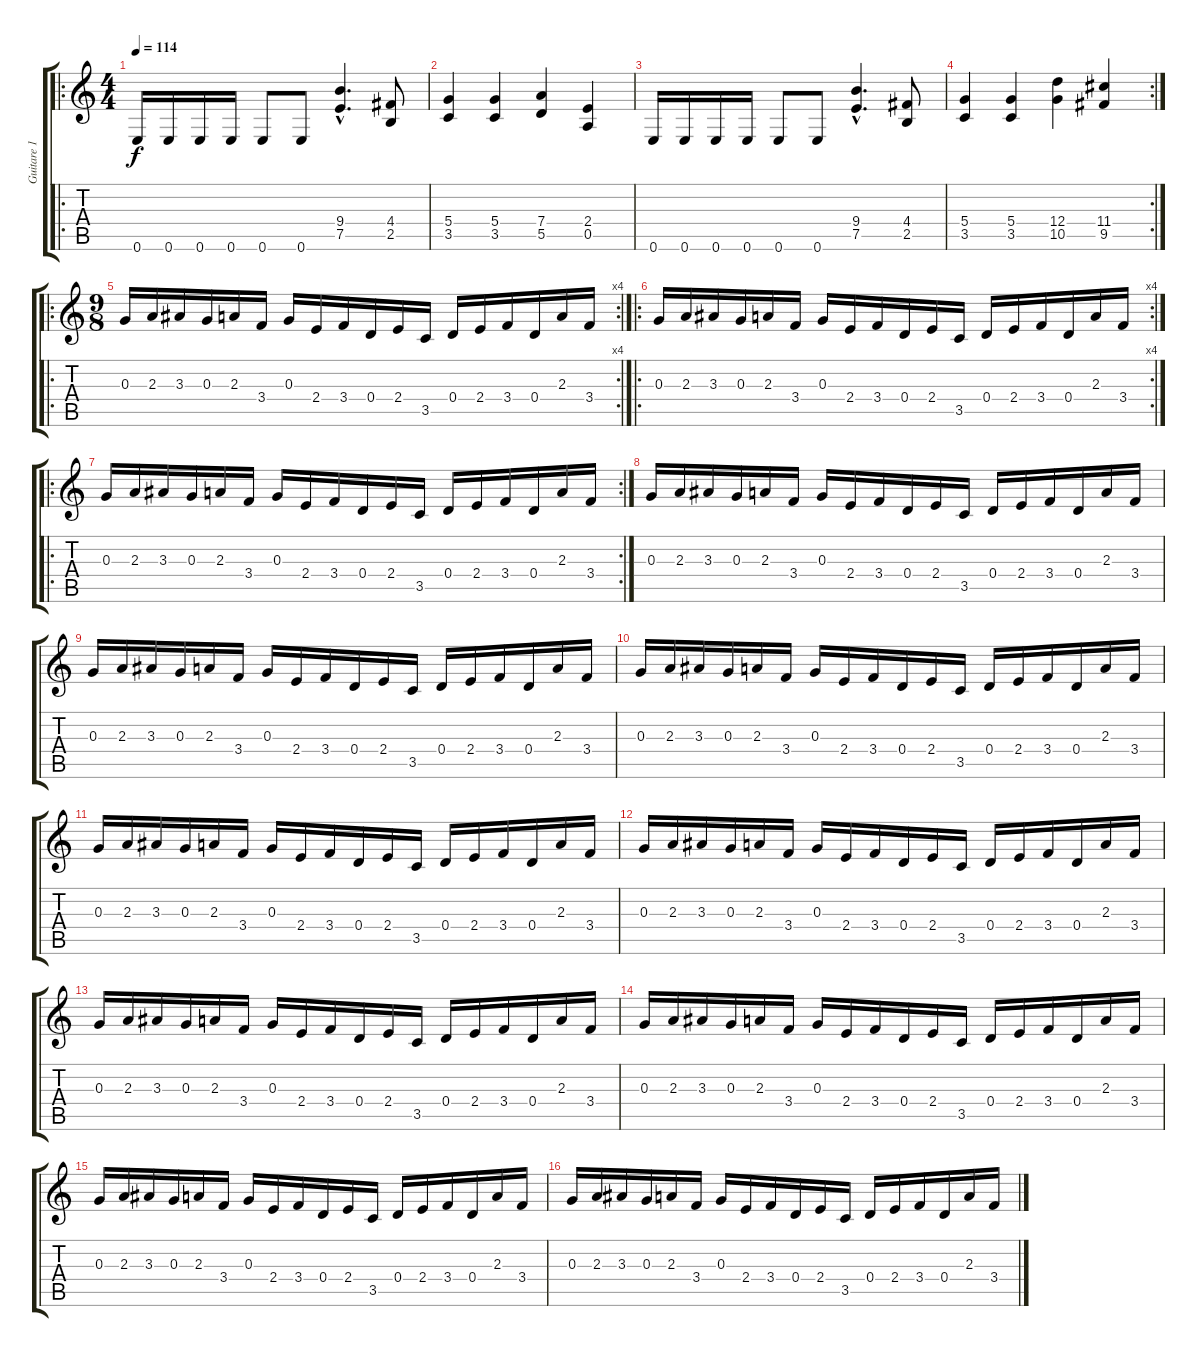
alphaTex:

\track ("Guitare 1" "Guitare 1") {instrument distortionguitar}
\staff {score tabs}
\tuning (E4 B3 G3 D3 A2 E2) {hide}
\ro
\ts (4 4)
\tempo 114
\clef g2
\ks c
0.6.16{dy f instrument distortionguitar} 0.6.16 0.6.16 0.6.16 0.6.8 0.6.8 (9.4{hac} 7.5{hac}).4{d} (4.4 2.5).8 |
(5.4 3.5).4 (5.4 3.5).4 (7.4 5.5).4 (2.4 0.5).4 |
0.6.16 0.6.16 0.6.16 0.6.16 0.6.8 0.6.8 (9.4{hac} 7.5{hac}).4{d} (4.4 2.5).8 |
\rc 2
(5.4 3.5).4 (5.4 3.5).4 (12.4 10.5).4 (11.4 9.5).4 |
\ro
\rc 4
\ts (9 8)
0.3.16 2.3.16 3.3.16 0.3.16 2.3.16 3.4.16 0.3.16 2.4.16 3.4.16 0.4.16 2.4.16 3.5.16 0.4.16 2.4.16 3.4.16 0.4.16 2.3.16 3.4.16 |
\ro
\rc 4
0.3.16 2.3.16 3.3.16 0.3.16 2.3.16 3.4.16 0.3.16 2.4.16 3.4.16 0.4.16 2.4.16 3.5.16 0.4.16 2.4.16 3.4.16 0.4.16 2.3.16 3.4.16 |
\ro
\rc 2
0.3.16 2.3.16 3.3.16 0.3.16 2.3.16 3.4.16 0.3.16 2.4.16 3.4.16 0.4.16 2.4.16 3.5.16 0.4.16 2.4.16 3.4.16 0.4.16 2.3.16 3.4.16 |
0.3.16 2.3.16 3.3.16 0.3.16 2.3.16 3.4.16 0.3.16 2.4.16 3.4.16 0.4.16 2.4.16 3.5.16 0.4.16 2.4.16 3.4.16 0.4.16 2.3.16 3.4.16 |
0.3.16 2.3.16 3.3.16 0.3.16 2.3.16 3.4.16 0.3.16 2.4.16 3.4.16 0.4.16 2.4.16 3.5.16 0.4.16 2.4.16 3.4.16 0.4.16 2.3.16 3.4.16 |
0.3.16 2.3.16 3.3.16 0.3.16 2.3.16 3.4.16 0.3.16 2.4.16 3.4.16 0.4.16 2.4.16 3.5.16 0.4.16 2.4.16 3.4.16 0.4.16 2.3.16 3.4.16 |
0.3.16 2.3.16 3.3.16 0.3.16 2.3.16 3.4.16 0.3.16 2.4.16 3.4.16 0.4.16 2.4.16 3.5.16 0.4.16 2.4.16 3.4.16 0.4.16 2.3.16 3.4.16 |
0.3.16 2.3.16 3.3.16 0.3.16 2.3.16 3.4.16 0.3.16 2.4.16 3.4.16 0.4.16 2.4.16 3.5.16 0.4.16 2.4.16 3.4.16 0.4.16 2.3.16 3.4.16 |
0.3.16 2.3.16 3.3.16 0.3.16 2.3.16 3.4.16 0.3.16 2.4.16 3.4.16 0.4.16 2.4.16 3.5.16 0.4.16 2.4.16 3.4.16 0.4.16 2.3.16 3.4.16 |
0.3.16 2.3.16 3.3.16 0.3.16 2.3.16 3.4.16 0.3.16 2.4.16 3.4.16 0.4.16 2.4.16 3.5.16 0.4.16 2.4.16 3.4.16 0.4.16 2.3.16 3.4.16 |
0.3.16 2.3.16 3.3.16 0.3.16 2.3.16 3.4.16 0.3.16 2.4.16 3.4.16 0.4.16 2.4.16 3.5.16 0.4.16 2.4.16 3.4.16 0.4.16 2.3.16 3.4.16 |
0.3.16 2.3.16 3.3.16 0.3.16 2.3.16 3.4.16 0.3.16 2.4.16 3.4.16 0.4.16 2.4.16 3.5.16 0.4.16 2.4.16 3.4.16 0.4.16 2.3.16 3.4.16
